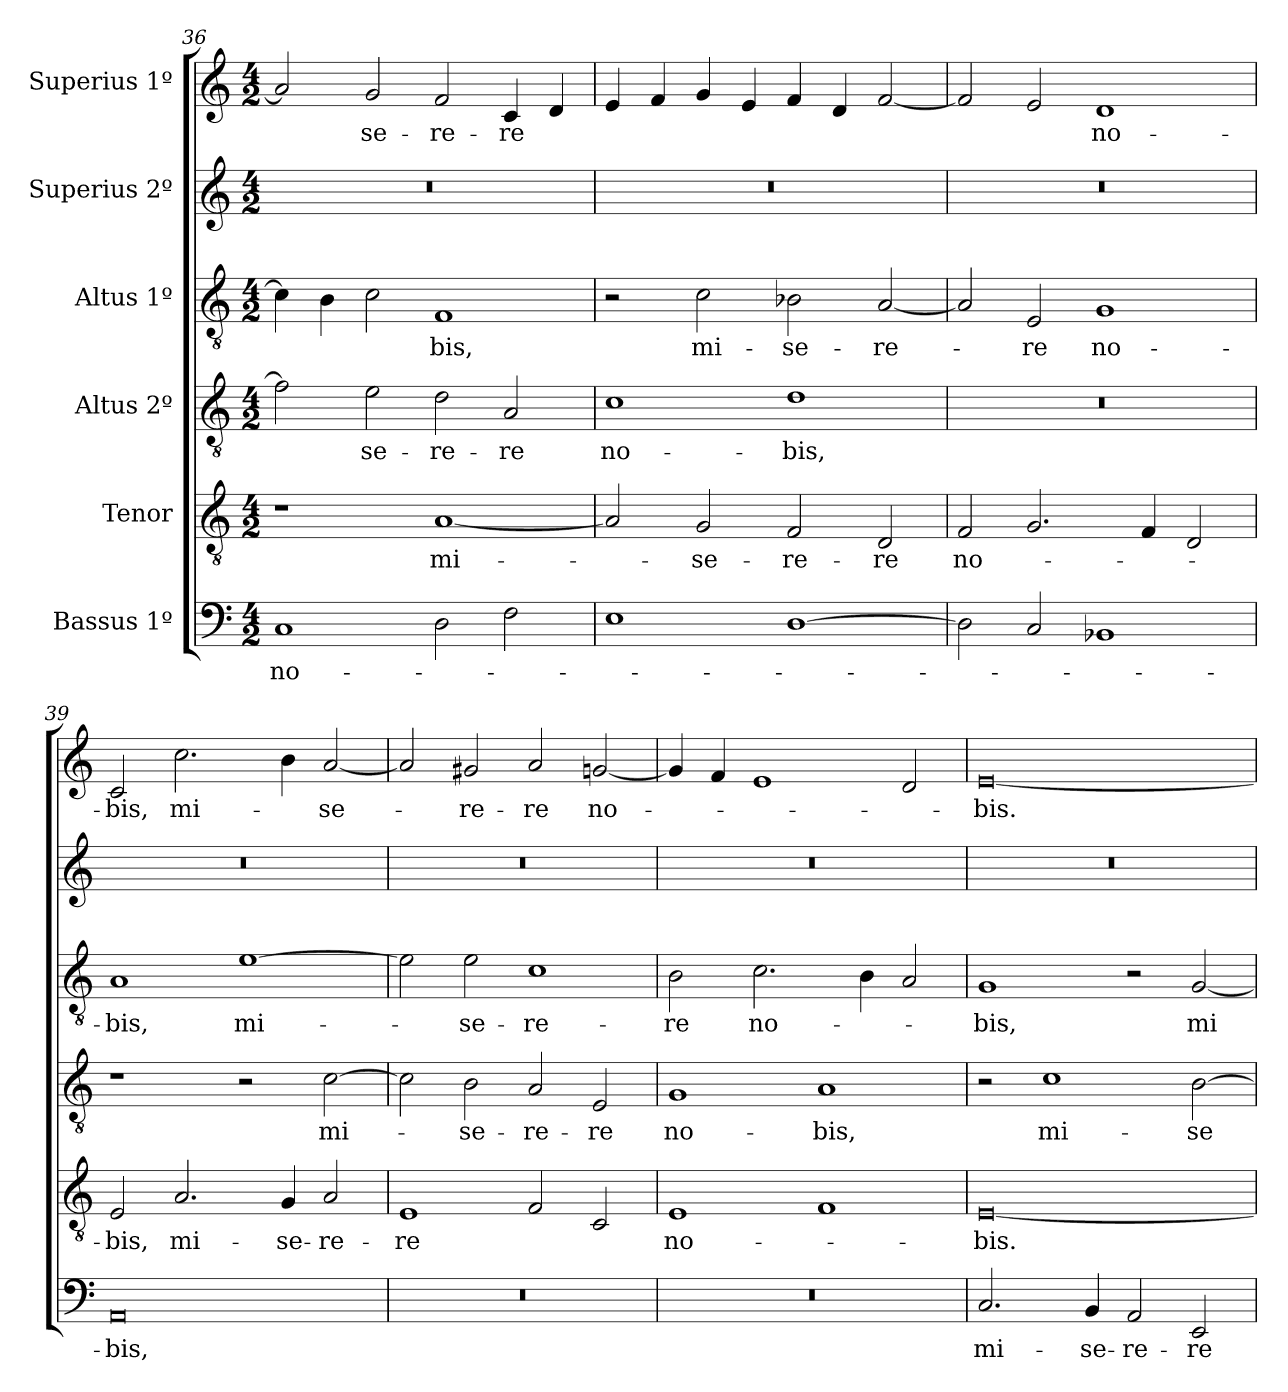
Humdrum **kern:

**kern	**text	**kern	**text	**kern	**text	**kern	**text	**kern	**kern	**text
*part6	*part6	*part5	*part5	*part4	*part4	*part3	*part3	*part2	*part1	*part1
*staff6	*staff6	*staff5	*staff5	*staff4	*staff4	*staff3	*staff3	*staff2	*staff1	*staff1
*I"Bassus 1º	*	*I"Tenor	*	*I"Altus 2º	*	*I"Altus 1º	*	*I"Superius 2º	*I"Superius 1º	*
*clefF4	*	*clefGv2	*	*clefGv2	*	*clefGv2	*	*clefG2	*clefG2	*
*k[]	*	*k[]	*	*k[]	*	*k[]	*	*k[]	*k[]	*
*M4/2	*	*M4/2	*	*M4/2	*	*M4/2	*	*M4/2	*M4/2	*
=36	=36	=36	=36	=36	=36	=36	=36	=36	=36	=36
1C/	no-	1r	.	2f\]	.	4c\]	.	0r	2a/]	.
.	.	.	.	.	.	4B\	.	.	.	.
.	.	.	.	2e\	-se-	2c\	.	.	2g/	-se-
2D\	.	[1A/	mi-	2d\	-re-	1F/	-bis,	.	2f/	-re-
2F\	.	.	.	2A/	-re	.	.	.	4c/	-re
.	.	.	.	.	.	.	.	.	4d/	.
=37	=37	=37	=37	=37	=37	=37	=37	=37	=37	=37
1E\	.	2A/]	.	1c\	no-	2r	.	0r	4e/	.
.	.	.	.	.	.	.	.	.	4f/	.
.	.	2G/	-se-	.	.	2c\	mi-	.	4g/	.
.	.	.	.	.	.	.	.	.	4e/	.
[1D\	.	2F/	-re-	1d\	-bis,	2B-X\	-se-	.	4f/	.
.	.	.	.	.	.	.	.	.	4d/	.
.	.	2D/	-re	.	.	[2A/	-re-	.	[2f/	.
=38	=38	=38	=38	=38	=38	=38	=38	=38	=38	=38
2D\]	.	2F/	no-	0r	.	2A/]	.	0r	2f/]	.
2C/	.	2.G/	.	.	.	2E/	-re	.	2e/	.
1BB-X/	.	.	.	.	.	1G/	no-	.	1d/	no-
.	.	4F/	.	.	.	.	.	.	.	.
.	.	2D/	.	.	.	.	.	.	.	.
=39	=39	=39	=39	=39	=39	=39	=39	=39	=39	=39
0AA/	-bis,	2E/	-bis,	1r	.	1A/	-bis,	0r	2c/	-bis,
.	.	2.A/	mi-	.	.	.	.	.	2.cc\	mi-
.	.	.	.	2r	.	[1e\	mi-	.	.	.
.	.	4G/	-se-	.	.	.	.	.	4b\	.
.	.	2A/	-re-	[2c\	mi-	.	.	.	[2a/	-se-
=40	=40	=40	=40	=40	=40	=40	=40	=40	=40	=40
0r	.	1E/	-re	2c\]	.	2e\]	.	0r	2a/]	.
.	.	.	.	2B\	-se-	2e\	-se-	.	2g#X/	-re-
.	.	2F/	.	2A/	-re-	1c\	-re-	.	2a/	-re
.	.	2C/	.	2E/	-re	.	.	.	[2gn/	no-
=41	=41	=41	=41	=41	=41	=41	=41	=41	=41	=41
0r	.	1E/	no-	1G/	no-	2B\	-re	0r	4g/]	.
.	.	.	.	.	.	.	.	.	4f/	.
.	.	.	.	.	.	2.c\	no-	.	1e/	.
.	.	1F/	.	1A/	-bis,	.	.	.	.	.
.	.	.	.	.	.	4B\	.	.	.	.
.	.	.	.	.	.	2A/	.	.	2d/	.
=42	=42	=42	=42	=42	=42	=42	=42	=42	=42	=42
2.C/	mi-	[0E/	-bis.	2r	.	1G/	-bis,	0r	[0e/	-bis.
.	.	.	.	1c\	mi-	.	.	.	.	.
4BB/	-se-	.	.	.	.	.	.	.	.	.
2AA/	-re-	.	.	.	.	2r	.	.	.	.
2EE/	-re	.	.	[2B\	-se-	[2G/	mi-	.	.	.
=	=	=	=	=	=	=	=	=	=	=
*-	*-	*-	*-	*-	*-	*-	*-	*-	*-	*-
